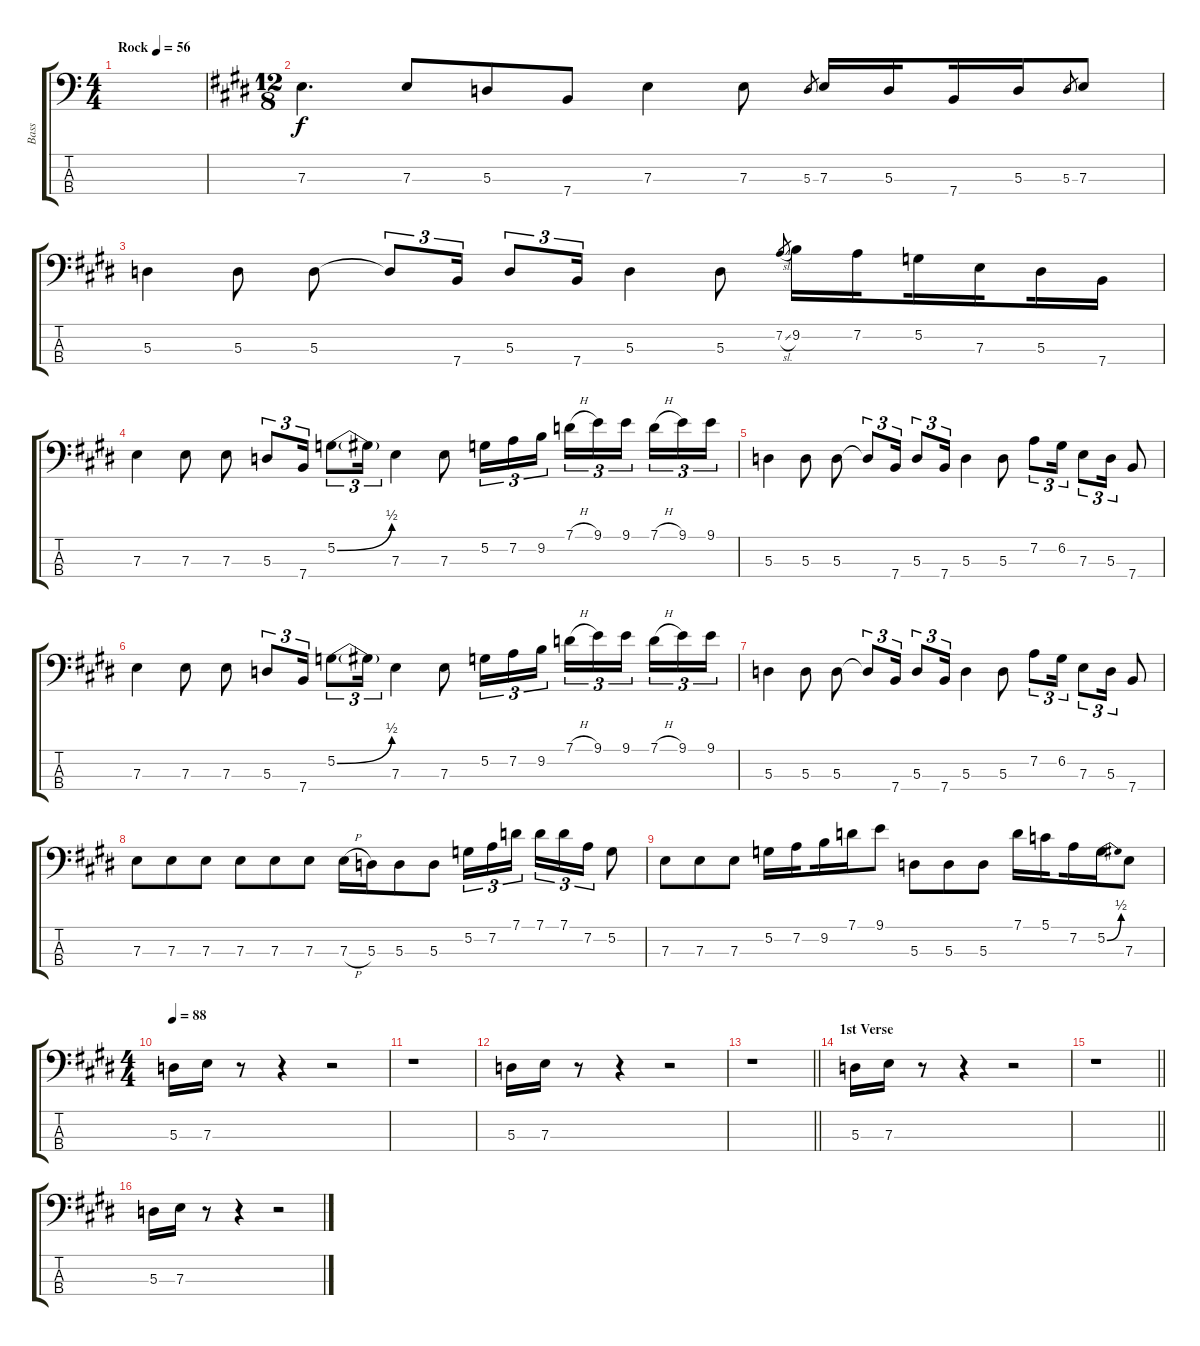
\track ("Bass" "Bass") {instrument electricbassfinger}
\staff {score tabs}
\tuning (G2 D2 A1 E1) {hide}
\ts (4 4)
\tempo (56 "Rock")
\clef f4
\ks c
|
\ts (12 8)
\ks e
7.3.4{d} 7.3.8 5.3.8 7.4.8 7.3.4 7.3.8 5.3.8{gr} 7.3.16 5.3.16{beam splitsecondary} 7.4.16 5.3.16 5.3.8{gr} 7.3.8 |
5.3.4 5.3.8 5.3.8 5.3{t}.8{tu (3 2)} 7.4.16{tu (3 2)} 5.3.8{tu (3 2)} 7.4.16{tu (3 2)} 5.3.4 5.3.8 7.2{sl}.8{gr} 9.2.16 7.2.16{beam splitsecondary} 5.2.16 7.3.16{beam splitsecondary} 5.3.16 7.4.16 |
7.3.4 7.3.8 7.3.8 5.3.8{tu (3 2)} 7.4.16{tu (3 2)} 5.2{be (bend 0 0 60 2)}.8{tu (3 2)} 5.2{t}.16{tu (3 2)} 7.3.4 7.3.8 5.2.16{tu (3 2)} 7.2.16{tu (3 2)} 9.2.16{tu (3 2) beam splitsecondary} 7.1{h}.16{tu (3 2)} 9.1.16{tu (3 2)} 9.1.16{tu (3 2) beam splitsecondary} 7.1{h}.16{tu (3 2)} 9.1.16{tu (3 2)} 9.1.16{tu (3 2)} |
5.3.4 5.3.8 5.3.8 5.3{t}.8{tu (3 2)} 7.4.16{tu (3 2)} 5.3.8{tu (3 2)} 7.4.16{tu (3 2)} 5.3.4 5.3.8 7.2.8{tu (3 2)} 6.2.16{tu (3 2)} 7.3.8{tu (3 2)} 5.3.16{tu (3 2)} 7.4.8 |
7.3.4 7.3.8 7.3.8 5.3.8{tu (3 2)} 7.4.16{tu (3 2)} 5.2{be (bend 0 0 60 2)}.8{tu (3 2)} 5.2{t}.16{tu (3 2)} 7.3.4 7.3.8 5.2.16{tu (3 2)} 7.2.16{tu (3 2)} 9.2.16{tu (3 2) beam splitsecondary} 7.1{h}.16{tu (3 2)} 9.1.16{tu (3 2)} 9.1.16{tu (3 2) beam splitsecondary} 7.1{h}.16{tu (3 2)} 9.1.16{tu (3 2)} 9.1.16{tu (3 2)} |
5.3.4 5.3.8 5.3.8 5.3{t}.8{tu (3 2)} 7.4.16{tu (3 2)} 5.3.8{tu (3 2)} 7.4.16{tu (3 2)} 5.3.4 5.3.8 7.2.8{tu (3 2)} 6.2.16{tu (3 2)} 7.3.8{tu (3 2)} 5.3.16{tu (3 2)} 7.4.8 |
7.3.8 7.3.8 7.3.8 7.3.8 7.3.8 7.3.8 7.3{h}.16 5.3.16 5.3.8 5.3.8 5.2.16{tu (3 2)} 7.2.16{tu (3 2)} 7.1.16{tu (3 2) beam splitsecondary} 7.1.16{tu (3 2)} 7.1.16{tu (3 2)} 7.2.16{tu (3 2)} 5.2.8 |
7.3.8 7.3.8 7.3.8 5.2.16 7.2.16{beam splitsecondary} 9.2.16 7.1.16 9.1.8 5.3.8 5.3.8 5.3.8 7.1.16 5.1.16{beam splitsecondary} 7.2.16 5.2{be (bend 0 0 60 2)}.16 7.3.8 |
\ts (4 4)
\tempo 88
5.3.16 7.3.16 r.8 r.4 r.2 |
r.1 |
5.3.16 7.3.16 r.8 r.4 r.2 |
\barLineRight lightlight
r.1 |
\section ("" "1st Verse")
5.3.16 7.3.16 r.8 r.4 r.2 |
\barLineRight lightlight
r.1 |
5.3.16 7.3.16 r.8 r.4 r.2
